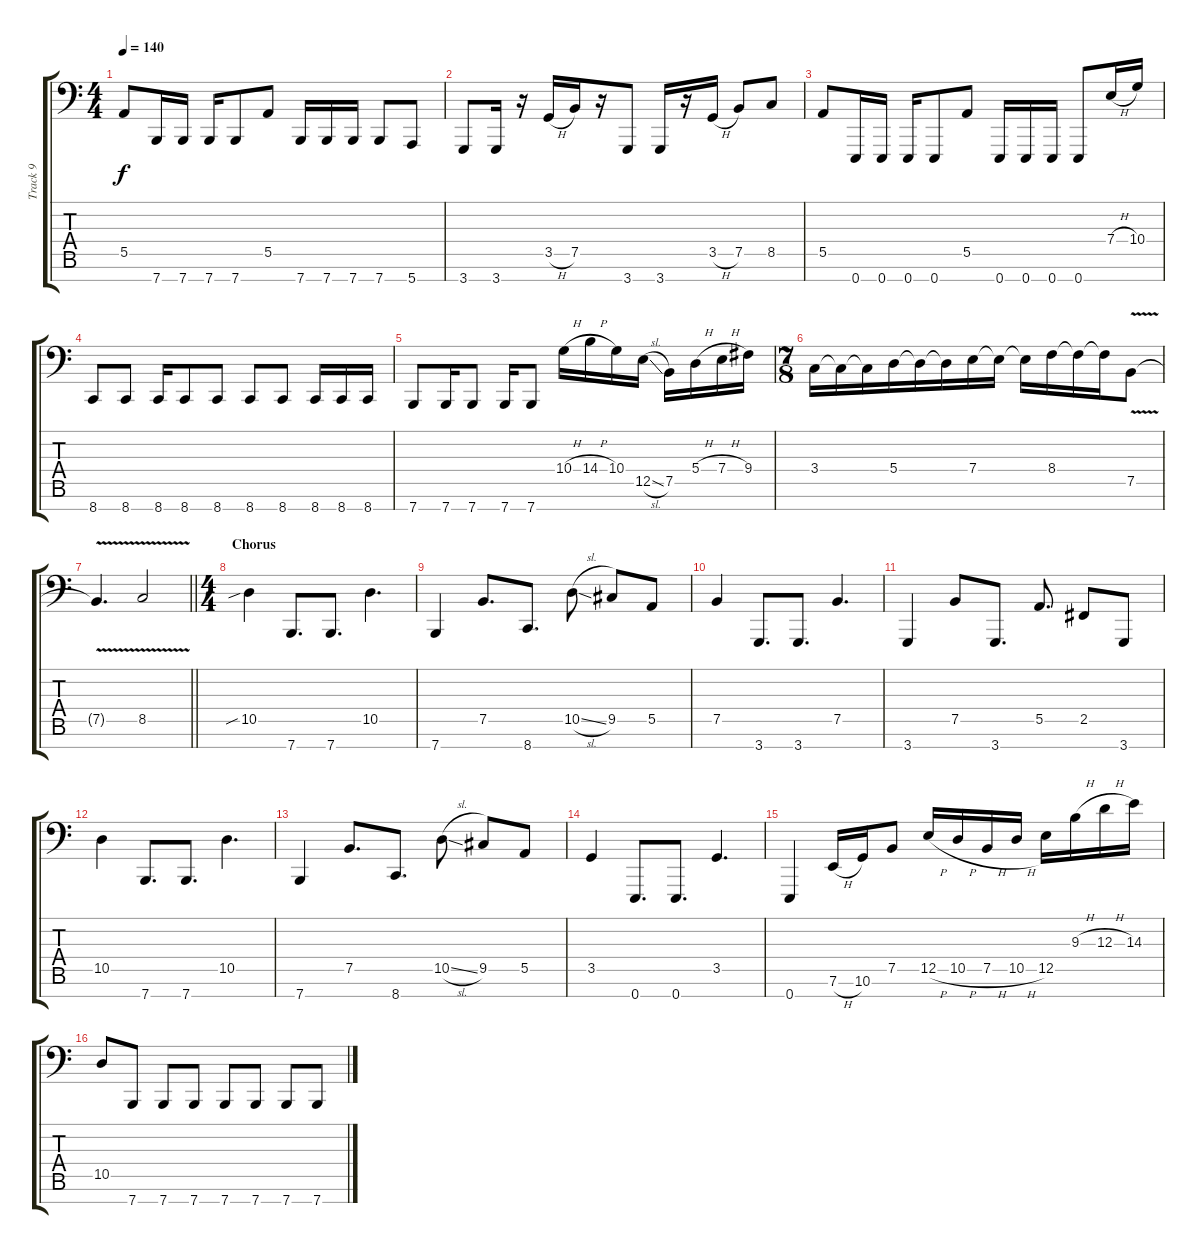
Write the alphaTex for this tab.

\track ("Track 9" "Track 9") {instrument electricbassfinger}
\staff {score tabs}
\tuning (B2 G2 D2 A1 E1 A0 E0) {hide}
\ts (4 4)
\tempo 140
\clef f4
\ks c
5.5.8{dy f} 7.7.16 7.7.16 7.7.16 7.7.8 5.5.8 7.7.16 7.7.16 7.7.16 7.7.8 5.7.8 |
3.7.8 3.7.16 r.16 3.5{h}.16 7.5.16 r.16 3.7.8 3.7.16 r.16 3.5{h}.16 7.5.8 8.5.8 |
5.5.8 0.7.16 0.7.16 0.7.16 0.7.8 5.5.8 0.7.16 0.7.16 0.7.16 0.7.8 7.4{h}.16 10.4.16 |
8.7.8 8.7.8 8.7.16 8.7.8 8.7.8 8.7.8 8.7.8 8.7.16 8.7.16 8.7.16 |
7.7.8 7.7.16 7.7.8 7.7.16 7.7.8 10.4{h}.16 14.4{h}.16 10.4.16 12.5{sl}.16 7.5.16 5.4{h}.16 7.4{h}.16 9.4.16 |
\ts (7 8)
3.4.16 3.4{t}.16 3.4{t}.16 5.4.16 5.4{t}.16 5.4{t}.16 7.4.16 7.4{t}.16 7.4{t}.16 8.4.16 8.4{t}.16 8.4{t}.16 7.5{v}.8 |
\barLineRight lightlight
7.5{t}.4{d} 8.5{v}.2 |
\ts (4 4)
\section ("" "Chorus")
10.5{sib}.4 7.7.8{d} 7.7.8{d} 10.5.4{d} |
7.7.4 7.5.8{d} 8.7.8{d} 10.5{sl}.8 9.5.8 5.5.8 |
7.5.4 3.7.8{d} 3.7.8{d} 7.5.4{d} |
3.7.4 7.5.8 3.7.8{d} 5.5.8{d} 2.5.8 3.7.8 |
10.5.4 7.7.8{d} 7.7.8{d} 10.5.4{d} |
7.7.4 7.5.8{d} 8.7.8{d} 10.5{sl}.8 9.5.8 5.5.8 |
3.5.4 0.7.8{d} 0.7.8{d} 3.5.4{d} |
0.7.4 7.6{h}.16 10.6.16 7.5.8 12.5{h}.16 10.5{h}.16 7.5{h}.16 10.5{h}.16 12.5.16 9.3{h}.16 12.3{h}.16 14.3.16 |
10.5.8 7.7.8 7.7.8 7.7.8 7.7.8 7.7.8 7.7.8 7.7.8
